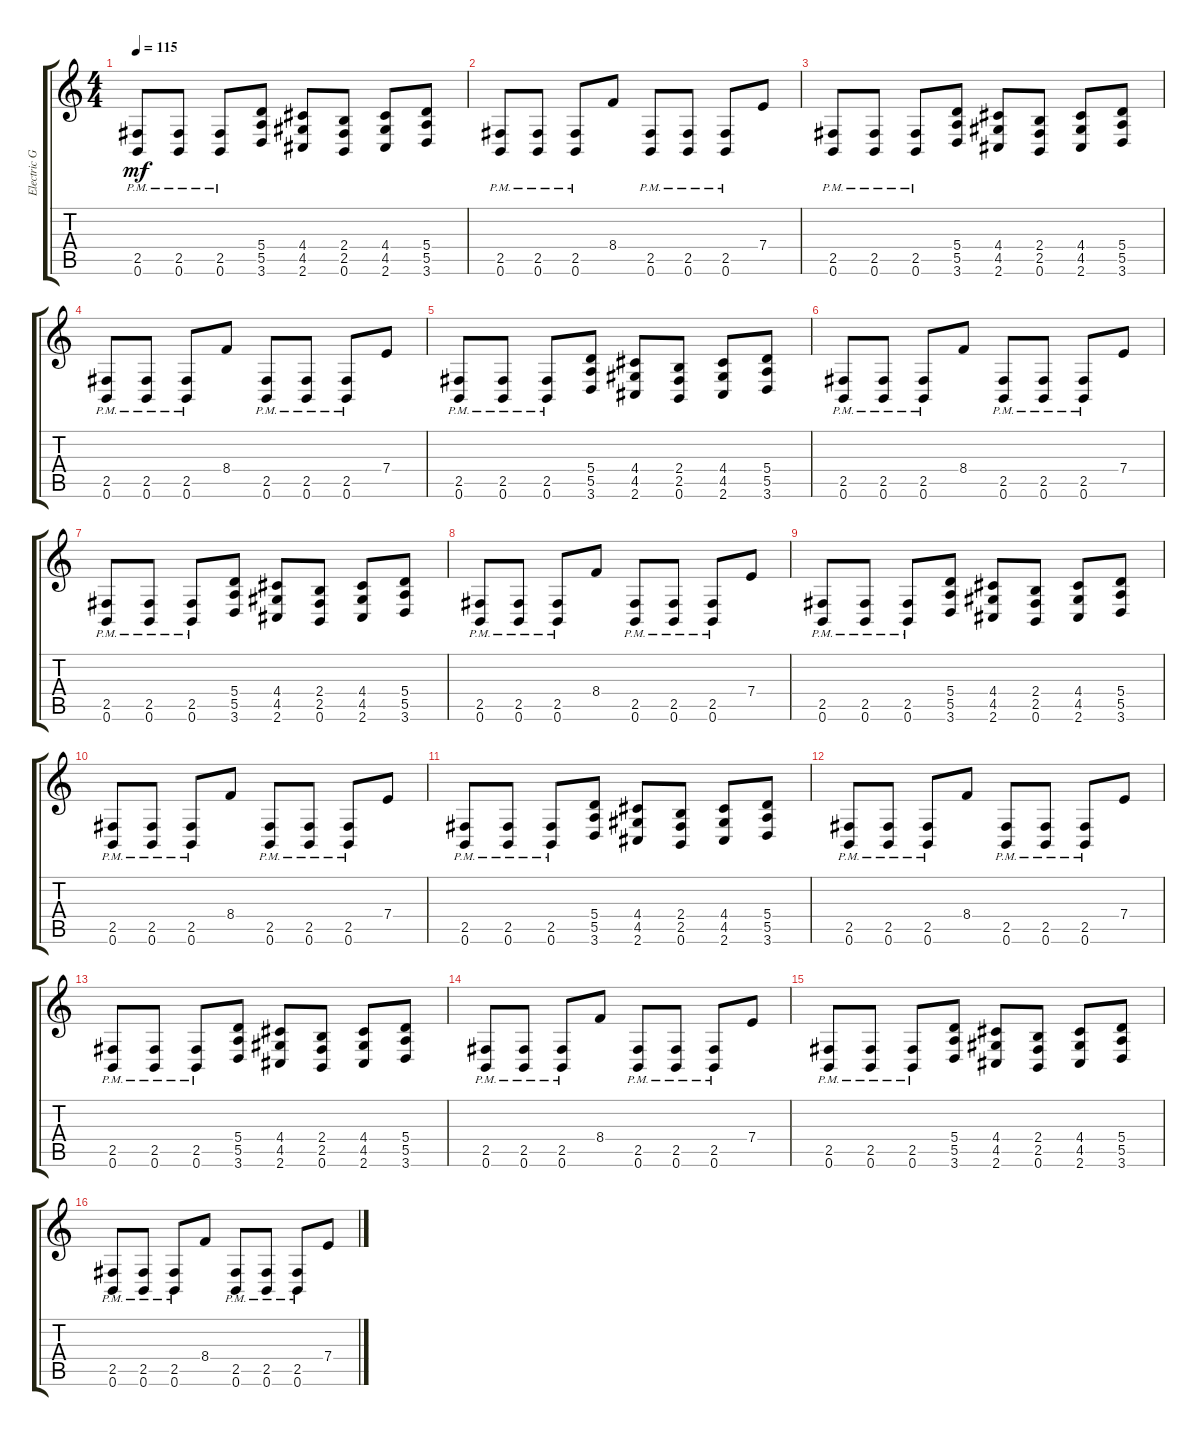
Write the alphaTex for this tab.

\track ("Electric Guitar" "Electric G") {instrument overdrivenguitar}
\staff {score tabs}
\tuning (B3 Gb3 D3 A2 E2 B1) {hide}
\ts (4 4)
\tempo 115
\clef g2
\ks c
(2.5{pm} 0.6{pm}).8{dy mf} (2.5{pm} 0.6{pm}).8 (2.5{pm} 0.6{pm}).8 (5.4 5.5 3.6).8 (4.4 4.5 2.6).8 (2.4 2.5 0.6).8 (4.4 4.5 2.6).8 (5.4 5.5 3.6).8 |
(2.5{pm} 0.6{pm}).8 (2.5{pm} 0.6{pm}).8 (2.5{pm} 0.6{pm}).8 8.4.8 (2.5{pm} 0.6{pm}).8 (2.5{pm} 0.6{pm}).8 (2.5{pm} 0.6{pm}).8 7.4.8 |
(2.5{pm} 0.6{pm}).8 (2.5{pm} 0.6{pm}).8 (2.5{pm} 0.6{pm}).8 (5.4 5.5 3.6).8 (4.4 4.5 2.6).8 (2.4 2.5 0.6).8 (4.4 4.5 2.6).8 (5.4 5.5 3.6).8 |
(2.5{pm} 0.6{pm}).8 (2.5{pm} 0.6{pm}).8 (2.5{pm} 0.6{pm}).8 8.4.8 (2.5{pm} 0.6{pm}).8 (2.5{pm} 0.6{pm}).8 (2.5{pm} 0.6{pm}).8 7.4.8 |
(2.5{pm} 0.6{pm}).8 (2.5{pm} 0.6{pm}).8 (2.5{pm} 0.6{pm}).8 (5.4 5.5 3.6).8 (4.4 4.5 2.6).8 (2.4 2.5 0.6).8 (4.4 4.5 2.6).8 (5.4 5.5 3.6).8 |
(2.5{pm} 0.6{pm}).8 (2.5{pm} 0.6{pm}).8 (2.5{pm} 0.6{pm}).8 8.4.8 (2.5{pm} 0.6{pm}).8 (2.5{pm} 0.6{pm}).8 (2.5{pm} 0.6{pm}).8 7.4.8 |
(2.5{pm} 0.6{pm}).8 (2.5{pm} 0.6{pm}).8 (2.5{pm} 0.6{pm}).8 (5.4 5.5 3.6).8 (4.4 4.5 2.6).8 (2.4 2.5 0.6).8 (4.4 4.5 2.6).8 (5.4 5.5 3.6).8 |
(2.5{pm} 0.6{pm}).8 (2.5{pm} 0.6{pm}).8 (2.5{pm} 0.6{pm}).8 8.4.8 (2.5{pm} 0.6{pm}).8 (2.5{pm} 0.6{pm}).8 (2.5{pm} 0.6{pm}).8 7.4.8 |
(2.5{pm} 0.6{pm}).8 (2.5{pm} 0.6{pm}).8 (2.5{pm} 0.6{pm}).8 (5.4 5.5 3.6).8 (4.4 4.5 2.6).8 (2.4 2.5 0.6).8 (4.4 4.5 2.6).8 (5.4 5.5 3.6).8 |
(2.5{pm} 0.6{pm}).8 (2.5{pm} 0.6{pm}).8 (2.5{pm} 0.6{pm}).8 8.4.8 (2.5{pm} 0.6{pm}).8 (2.5{pm} 0.6{pm}).8 (2.5{pm} 0.6{pm}).8 7.4.8 |
(2.5{pm} 0.6{pm}).8 (2.5{pm} 0.6{pm}).8 (2.5{pm} 0.6{pm}).8 (5.4 5.5 3.6).8 (4.4 4.5 2.6).8 (2.4 2.5 0.6).8 (4.4 4.5 2.6).8 (5.4 5.5 3.6).8 |
(2.5{pm} 0.6{pm}).8 (2.5{pm} 0.6{pm}).8 (2.5{pm} 0.6{pm}).8 8.4.8 (2.5{pm} 0.6{pm}).8 (2.5{pm} 0.6{pm}).8 (2.5{pm} 0.6{pm}).8 7.4.8 |
(2.5{pm} 0.6{pm}).8 (2.5{pm} 0.6{pm}).8 (2.5{pm} 0.6{pm}).8 (5.4 5.5 3.6).8 (4.4 4.5 2.6).8 (2.4 2.5 0.6).8 (4.4 4.5 2.6).8 (5.4 5.5 3.6).8 |
(2.5{pm} 0.6{pm}).8 (2.5{pm} 0.6{pm}).8 (2.5{pm} 0.6{pm}).8 8.4.8 (2.5{pm} 0.6{pm}).8 (2.5{pm} 0.6{pm}).8 (2.5{pm} 0.6{pm}).8 7.4.8 |
(2.5{pm} 0.6{pm}).8 (2.5{pm} 0.6{pm}).8 (2.5{pm} 0.6{pm}).8 (5.4 5.5 3.6).8 (4.4 4.5 2.6).8 (2.4 2.5 0.6).8 (4.4 4.5 2.6).8 (5.4 5.5 3.6).8 |
(2.5{pm} 0.6{pm}).8 (2.5{pm} 0.6{pm}).8 (2.5{pm} 0.6{pm}).8 8.4.8 (2.5{pm} 0.6{pm}).8 (2.5{pm} 0.6{pm}).8 (2.5{pm} 0.6{pm}).8 7.4.8
